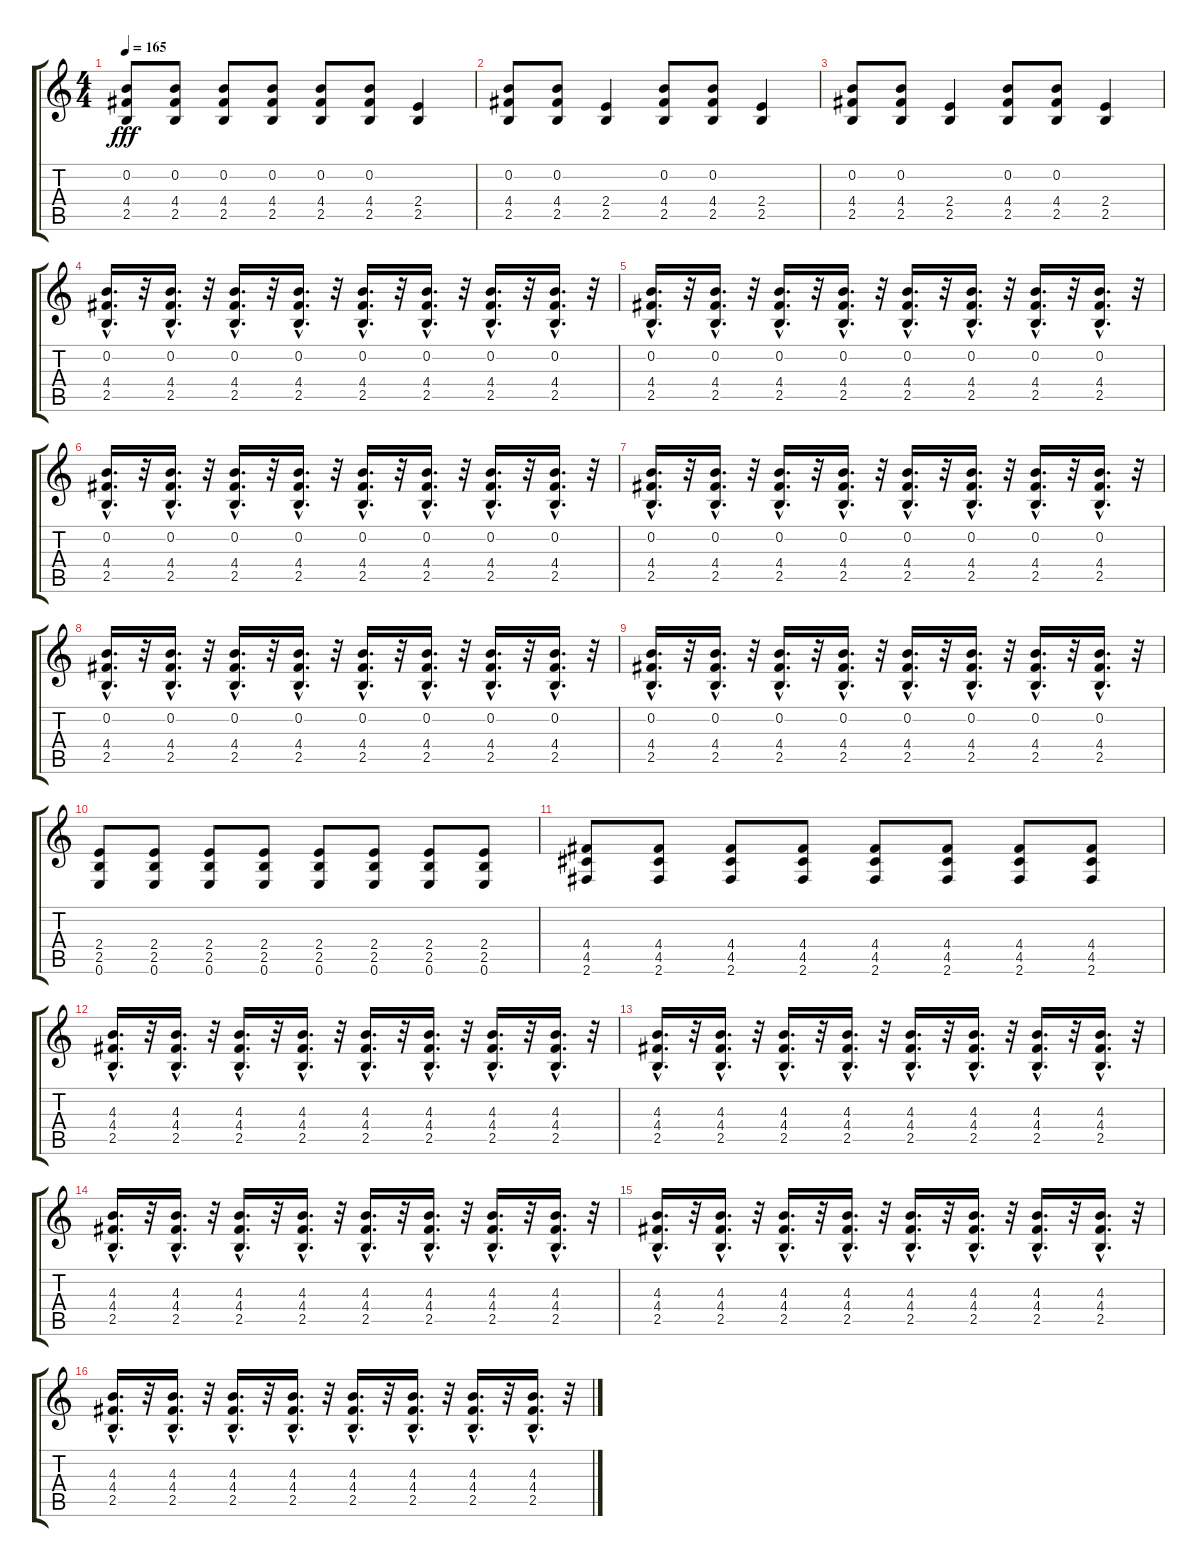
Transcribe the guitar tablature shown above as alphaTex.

\track "" {instrument overdrivenguitar}
\staff {score tabs}
\tuning (E4 B3 G3 D3 A2 E2) {hide}
\ts (4 4)
\tempo 165
\clef g2
\ks c
(0.2 4.4 2.5).8{dy fff} (0.2 4.4 2.5).8 (0.2 4.4 2.5).8 (0.2 4.4 2.5).8 (0.2 4.4 2.5).8 (0.2 4.4 2.5).8 (2.4 2.5).4 |
(0.2 4.4 2.5).8 (0.2 4.4 2.5).8 (2.4 2.5).4 (0.2 4.4 2.5).8 (0.2 4.4 2.5).8 (2.4 2.5).4 |
(0.2 4.4 2.5).8 (0.2 4.4 2.5).8 (2.4 2.5).4 (0.2 4.4 2.5).8 (0.2 4.4 2.5).8 (2.4 2.5).4 |
(0.2{hac} 4.4{hac} 2.5{hac}).16{d} r.32 (0.2{hac} 4.4{hac} 2.5{hac}).16{d} r.32 (0.2{hac} 4.4{hac} 2.5{hac}).16{d} r.32 (0.2{hac} 4.4{hac} 2.5{hac}).16{d} r.32 (0.2{hac} 4.4{hac} 2.5{hac}).16{d} r.32 (0.2{hac} 4.4{hac} 2.5{hac}).16{d} r.32 (0.2{hac} 4.4{hac} 2.5{hac}).16{d} r.32 (0.2{hac} 4.4{hac} 2.5{hac}).16{d} r.32 |
(0.2{hac} 4.4{hac} 2.5{hac}).16{d} r.32 (0.2{hac} 4.4{hac} 2.5{hac}).16{d} r.32 (0.2{hac} 4.4{hac} 2.5{hac}).16{d} r.32 (0.2{hac} 4.4{hac} 2.5{hac}).16{d} r.32 (0.2{hac} 4.4{hac} 2.5{hac}).16{d} r.32 (0.2{hac} 4.4{hac} 2.5{hac}).16{d} r.32 (0.2{hac} 4.4{hac} 2.5{hac}).16{d} r.32 (0.2{hac} 4.4{hac} 2.5{hac}).16{d} r.32 |
(0.2{hac} 4.4{hac} 2.5{hac}).16{d} r.32 (0.2{hac} 4.4{hac} 2.5{hac}).16{d} r.32 (0.2{hac} 4.4{hac} 2.5{hac}).16{d} r.32 (0.2{hac} 4.4{hac} 2.5{hac}).16{d} r.32 (0.2{hac} 4.4{hac} 2.5{hac}).16{d} r.32 (0.2{hac} 4.4{hac} 2.5{hac}).16{d} r.32 (0.2{hac} 4.4{hac} 2.5{hac}).16{d} r.32 (0.2{hac} 4.4{hac} 2.5{hac}).16{d} r.32 |
(0.2{hac} 4.4{hac} 2.5{hac}).16{d} r.32 (0.2{hac} 4.4{hac} 2.5{hac}).16{d} r.32 (0.2{hac} 4.4{hac} 2.5{hac}).16{d} r.32 (0.2{hac} 4.4{hac} 2.5{hac}).16{d} r.32 (0.2{hac} 4.4{hac} 2.5{hac}).16{d} r.32 (0.2{hac} 4.4{hac} 2.5{hac}).16{d} r.32 (0.2{hac} 4.4{hac} 2.5{hac}).16{d} r.32 (0.2{hac} 4.4{hac} 2.5{hac}).16{d} r.32 |
(0.2{hac} 4.4{hac} 2.5{hac}).16{d} r.32 (0.2{hac} 4.4{hac} 2.5{hac}).16{d} r.32 (0.2{hac} 4.4{hac} 2.5{hac}).16{d} r.32 (0.2{hac} 4.4{hac} 2.5{hac}).16{d} r.32 (0.2{hac} 4.4{hac} 2.5{hac}).16{d} r.32 (0.2{hac} 4.4{hac} 2.5{hac}).16{d} r.32 (0.2{hac} 4.4{hac} 2.5{hac}).16{d} r.32 (0.2{hac} 4.4{hac} 2.5{hac}).16{d} r.32 |
(0.2{hac} 4.4{hac} 2.5{hac}).16{d} r.32 (0.2{hac} 4.4{hac} 2.5{hac}).16{d} r.32 (0.2{hac} 4.4{hac} 2.5{hac}).16{d} r.32 (0.2{hac} 4.4{hac} 2.5{hac}).16{d} r.32 (0.2{hac} 4.4{hac} 2.5{hac}).16{d} r.32 (0.2{hac} 4.4{hac} 2.5{hac}).16{d} r.32 (0.2{hac} 4.4{hac} 2.5{hac}).16{d} r.32 (0.2{hac} 4.4{hac} 2.5{hac}).16{d} r.32 |
(2.4 2.5 0.6).8 (2.4 2.5 0.6).8 (2.4 2.5 0.6).8 (2.4 2.5 0.6).8 (2.4 2.5 0.6).8 (2.4 2.5 0.6).8 (2.4 2.5 0.6).8 (2.4 2.5 0.6).8 |
(4.4 4.5 2.6).8 (4.4 4.5 2.6).8 (4.4 4.5 2.6).8 (4.4 4.5 2.6).8 (4.4 4.5 2.6).8 (4.4 4.5 2.6).8 (4.4 4.5 2.6).8 (4.4 4.5 2.6).8 |
(4.3{hac} 4.4{hac} 2.5{hac}).16{d} r.32 (4.3{hac} 4.4{hac} 2.5{hac}).16{d} r.32 (4.3{hac} 4.4{hac} 2.5{hac}).16{d} r.32 (4.3{hac} 4.4{hac} 2.5{hac}).16{d} r.32 (4.3{hac} 4.4{hac} 2.5{hac}).16{d} r.32 (4.3{hac} 4.4{hac} 2.5{hac}).16{d} r.32 (4.3{hac} 4.4{hac} 2.5{hac}).16{d} r.32 (4.3{hac} 4.4{hac} 2.5{hac}).16{d} r.32 |
(4.3{hac} 4.4{hac} 2.5{hac}).16{d} r.32 (4.3{hac} 4.4{hac} 2.5{hac}).16{d} r.32 (4.3{hac} 4.4{hac} 2.5{hac}).16{d} r.32 (4.3{hac} 4.4{hac} 2.5{hac}).16{d} r.32 (4.3{hac} 4.4{hac} 2.5{hac}).16{d} r.32 (4.3{hac} 4.4{hac} 2.5{hac}).16{d} r.32 (4.3{hac} 4.4{hac} 2.5{hac}).16{d} r.32 (4.3{hac} 4.4{hac} 2.5{hac}).16{d} r.32 |
(4.3{hac} 4.4{hac} 2.5{hac}).16{d} r.32 (4.3{hac} 4.4{hac} 2.5{hac}).16{d} r.32 (4.3{hac} 4.4{hac} 2.5{hac}).16{d} r.32 (4.3{hac} 4.4{hac} 2.5{hac}).16{d} r.32 (4.3{hac} 4.4{hac} 2.5{hac}).16{d} r.32 (4.3{hac} 4.4{hac} 2.5{hac}).16{d} r.32 (4.3{hac} 4.4{hac} 2.5{hac}).16{d} r.32 (4.3{hac} 4.4{hac} 2.5{hac}).16{d} r.32 |
(4.3{hac} 4.4{hac} 2.5{hac}).16{d} r.32 (4.3{hac} 4.4{hac} 2.5{hac}).16{d} r.32 (4.3{hac} 4.4{hac} 2.5{hac}).16{d} r.32 (4.3{hac} 4.4{hac} 2.5{hac}).16{d} r.32 (4.3{hac} 4.4{hac} 2.5{hac}).16{d} r.32 (4.3{hac} 4.4{hac} 2.5{hac}).16{d} r.32 (4.3{hac} 4.4{hac} 2.5{hac}).16{d} r.32 (4.3{hac} 4.4{hac} 2.5{hac}).16{d} r.32 |
(4.3{hac} 4.4{hac} 2.5{hac}).16{d} r.32 (4.3{hac} 4.4{hac} 2.5{hac}).16{d} r.32 (4.3{hac} 4.4{hac} 2.5{hac}).16{d} r.32 (4.3{hac} 4.4{hac} 2.5{hac}).16{d} r.32 (4.3{hac} 4.4{hac} 2.5{hac}).16{d} r.32 (4.3{hac} 4.4{hac} 2.5{hac}).16{d} r.32 (4.3{hac} 4.4{hac} 2.5{hac}).16{d} r.32 (4.3{hac} 4.4{hac} 2.5{hac}).16{d} r.32
